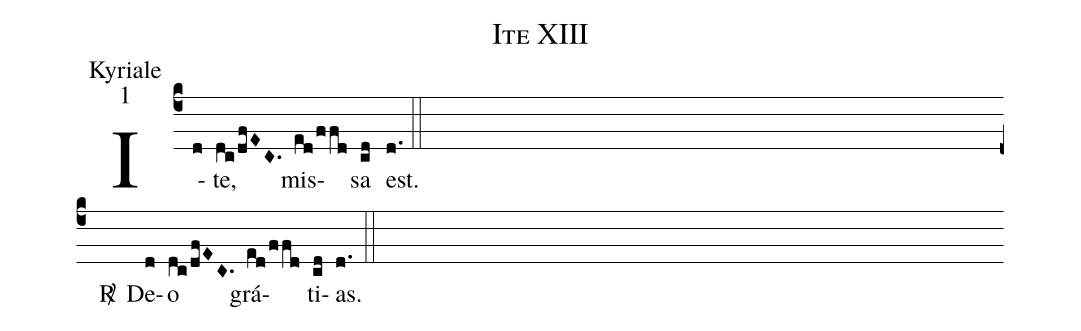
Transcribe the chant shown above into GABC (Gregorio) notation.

name:Ite XIII;
office-part:Kyriale;
mode:1;
%%
(c4)I(d)te,(dc/dfEC.) mis(ed/ffd)sa(cd) est.(d.) (::) (Z)
<sp>R/</sp>() De(d)o(dc/dfEC.) grá(ed/ffd)ti(cd)as.(d.) (::)
